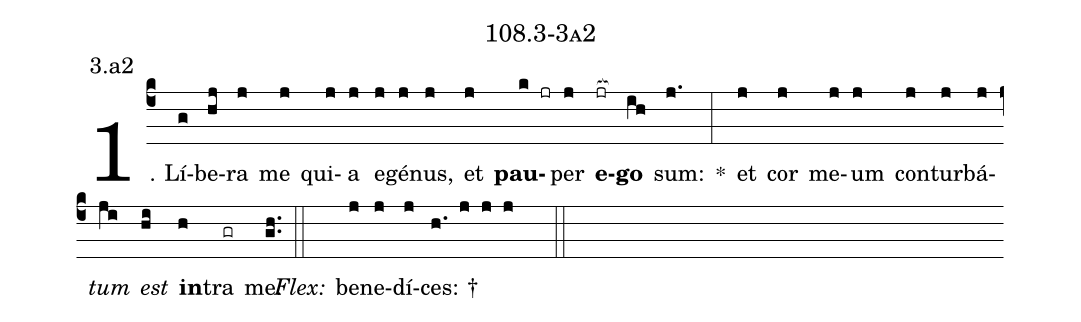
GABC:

name: 108.3-3a2;
annotation: 3.a2;
%%
(c4)1. Lí(g)be(hj)ra(j) me(j) qui(j)a(j) e(j)gé(j)nus,(j) et(j) <b>pau</b>(k jr)per(j) <b>e</b>(jr[ocb:1{])<b>go</b>(ih[ocb:0}]) sum:(j.) *(:) et(j) cor(j) me(j)um(j) con(j)tur(j)bá(j)<i>tum</i>(ji) <i>est</i>(hi) <b>in</b>(h)tra(gr) me.(gh..) (::)
<i>Flex:</i>()  be(j)ne(j)dí(j)ces: †(h. j j j  ::)
